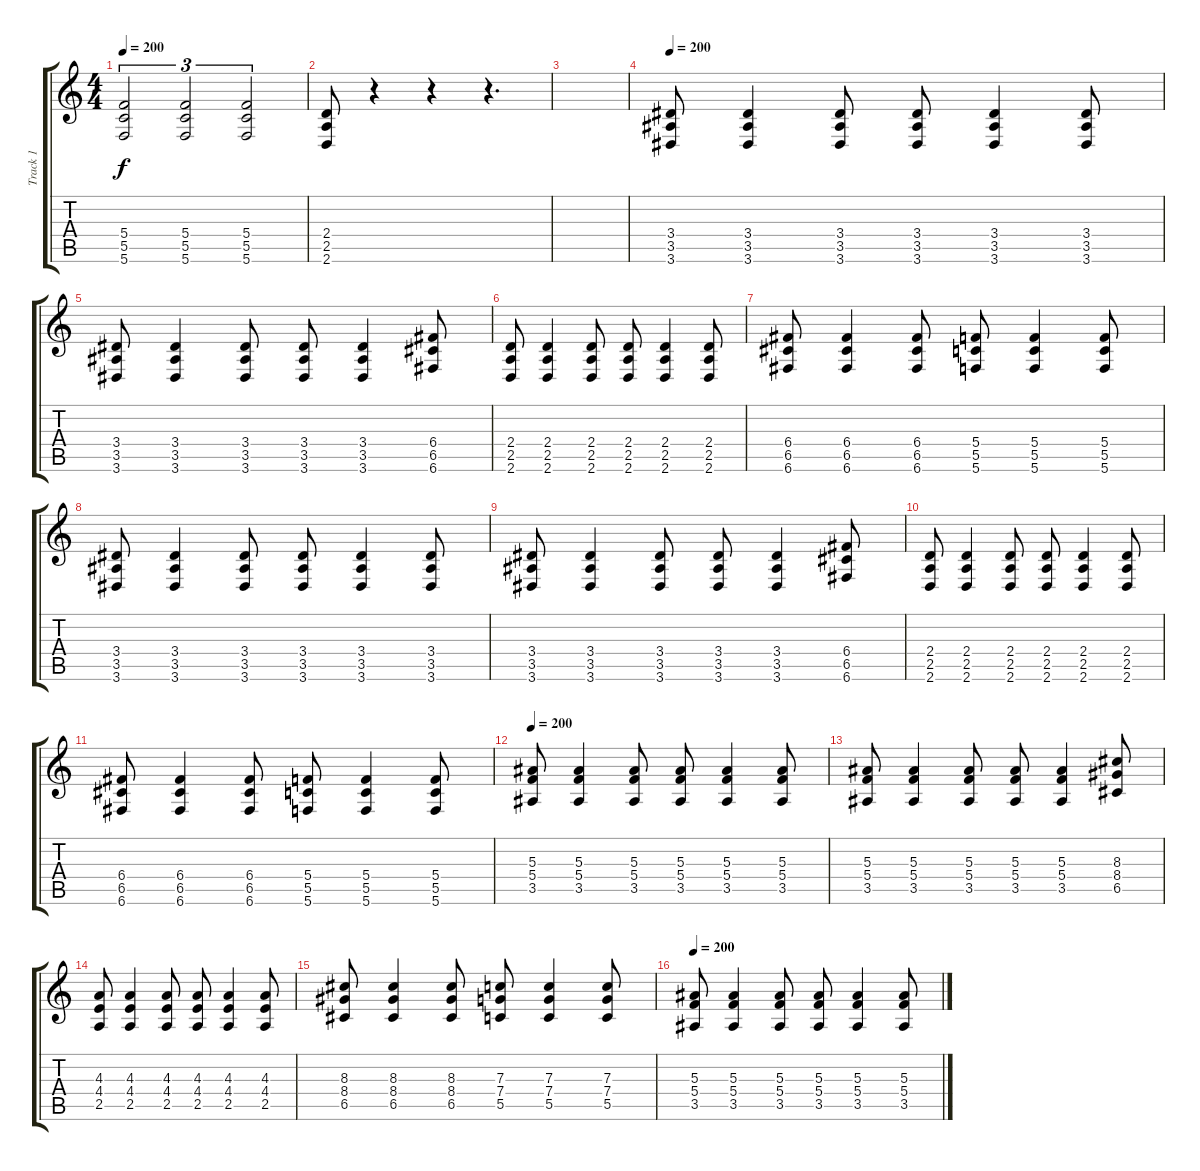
\track ("Track 1" "Track 1") {instrument overdrivenguitar}
\staff {score tabs}
\tuning (D4 A3 F3 C3 G2 C2) {hide}
\ts (4 4)
\tempo 200
\clef g2
\ks c
(5.4 5.5 5.6).2{tu (3 2) dy f} (5.4 5.5 5.6).2{tu (3 2)} (5.4 5.5 5.6).2{tu (3 2)} |
(2.4 2.5 2.6).8 r.4 r.4 r.4{d} |
|
\tempo 200
(3.4 3.5 3.6).8 (3.4 3.5 3.6).4 (3.4 3.5 3.6).8 (3.4 3.5 3.6).8 (3.4 3.5 3.6).4 (3.4 3.5 3.6).8 |
(3.4 3.5 3.6).8 (3.4 3.5 3.6).4 (3.4 3.5 3.6).8 (3.4 3.5 3.6).8 (3.4 3.5 3.6).4 (6.4 6.5 6.6).8 |
(2.4 2.5 2.6).8 (2.4 2.5 2.6).4 (2.4 2.5 2.6).8 (2.4 2.5 2.6).8 (2.4 2.5 2.6).4 (2.4 2.5 2.6).8 |
(6.4 6.5 6.6).8 (6.4 6.5 6.6).4 (6.4 6.5 6.6).8 (5.4 5.5 5.6).8 (5.4 5.5 5.6).4 (5.4 5.5 5.6).8 |
(3.4 3.5 3.6).8 (3.4 3.5 3.6).4 (3.4 3.5 3.6).8 (3.4 3.5 3.6).8 (3.4 3.5 3.6).4 (3.4 3.5 3.6).8 |
(3.4 3.5 3.6).8 (3.4 3.5 3.6).4 (3.4 3.5 3.6).8 (3.4 3.5 3.6).8 (3.4 3.5 3.6).4 (6.4 6.5 6.6).8 |
(2.4 2.5 2.6).8 (2.4 2.5 2.6).4 (2.4 2.5 2.6).8 (2.4 2.5 2.6).8 (2.4 2.5 2.6).4 (2.4 2.5 2.6).8 |
(6.4 6.5 6.6).8 (6.4 6.5 6.6).4 (6.4 6.5 6.6).8 (5.4 5.5 5.6).8 (5.4 5.5 5.6).4 (5.4 5.5 5.6).8 |
\tempo 200
(5.3 5.4 3.5).8 (5.3 5.4 3.5).4 (5.3 5.4 3.5).8 (5.3 5.4 3.5).8 (5.3 5.4 3.5).4 (5.3 5.4 3.5).8 |
(5.3 5.4 3.5).8 (5.3 5.4 3.5).4 (5.3 5.4 3.5).8 (5.3 5.4 3.5).8 (5.3 5.4 3.5).4 (8.3 8.4 6.5).8 |
(4.3 4.4 2.5).8 (4.3 4.4 2.5).4 (4.3 4.4 2.5).8 (4.3 4.4 2.5).8 (4.3 4.4 2.5).4 (4.3 4.4 2.5).8 |
(8.3 8.4 6.5).8 (8.3 8.4 6.5).4 (8.3 8.4 6.5).8 (7.3 7.4 5.5).8 (7.3 7.4 5.5).4 (7.3 7.4 5.5).8 |
\tempo 200
(5.3 5.4 3.5).8 (5.3 5.4 3.5).4 (5.3 5.4 3.5).8 (5.3 5.4 3.5).8 (5.3 5.4 3.5).4 (5.3 5.4 3.5).8
